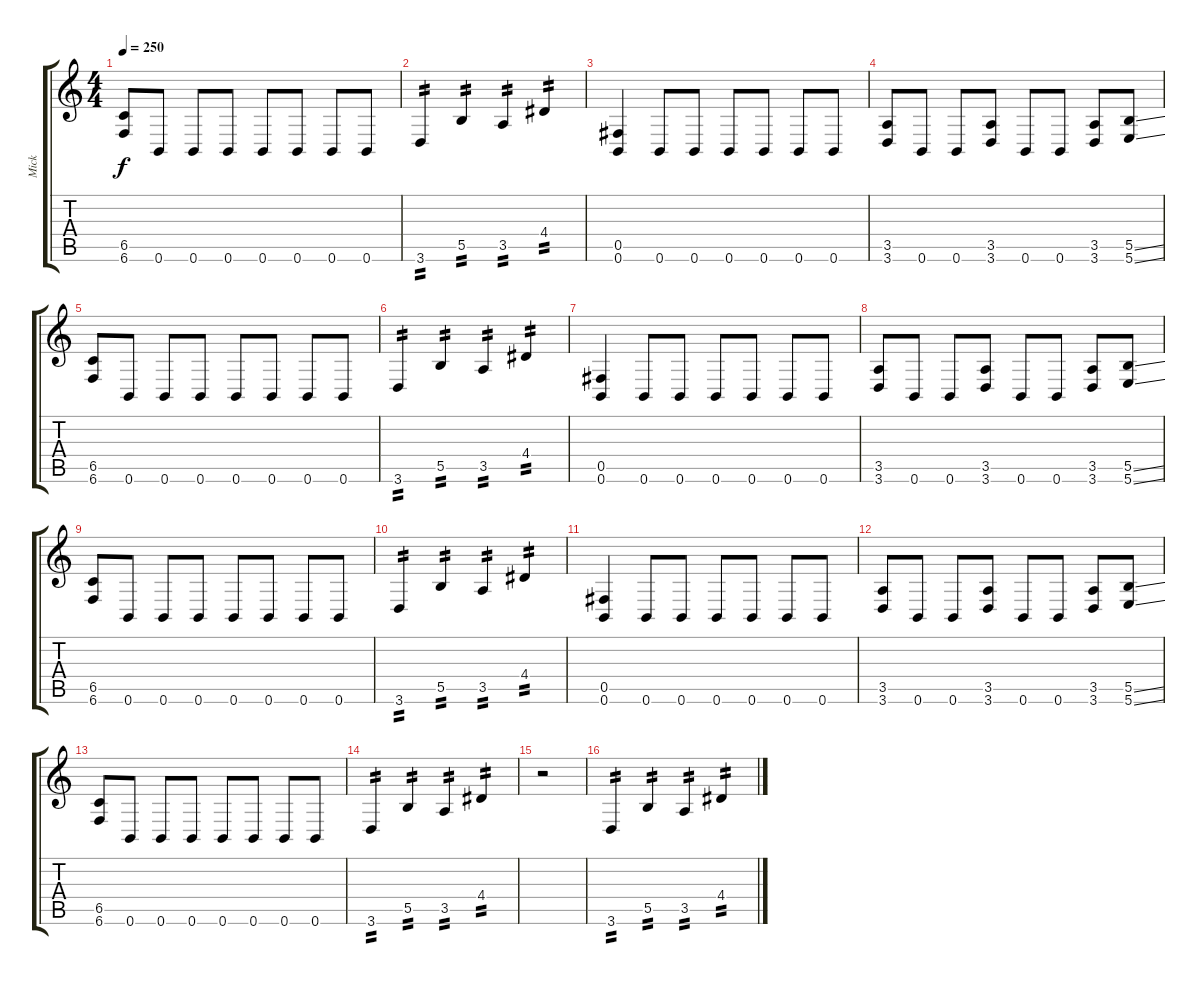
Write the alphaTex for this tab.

\track ("Mick" "Mick") {instrument distortionguitar}
\staff {score tabs}
\tuning (Db4 Ab3 E3 B2 Gb2 B1) {hide}
\ts (4 4)
\tempo 250
\clef g2
\ks c
(6.5 6.6).8{dy f} 0.6.8 0.6.8 0.6.8 0.6.8 0.6.8 0.6.8 0.6.8 |
3.6.4{tp 2} 5.5.4{tp 2} 3.5.4{tp 2} 4.4.4{tp 2} |
(0.5 0.6).4 0.6.8 0.6.8 0.6.8 0.6.8 0.6.8 0.6.8 |
(3.5 3.6).8 0.6.8 0.6.8 (3.5 3.6).8 0.6.8 0.6.8 (3.5 3.6).8 (5.5{ss} 5.6{ss}).8 |
(6.5 6.6).8 0.6.8 0.6.8 0.6.8 0.6.8 0.6.8 0.6.8 0.6.8 |
3.6.4{tp 2} 5.5.4{tp 2} 3.5.4{tp 2} 4.4.4{tp 2} |
(0.5 0.6).4 0.6.8 0.6.8 0.6.8 0.6.8 0.6.8 0.6.8 |
(3.5 3.6).8 0.6.8 0.6.8 (3.5 3.6).8 0.6.8 0.6.8 (3.5 3.6).8 (5.5{ss} 5.6{ss}).8 |
(6.5 6.6).8 0.6.8 0.6.8 0.6.8 0.6.8 0.6.8 0.6.8 0.6.8 |
3.6.4{tp 2} 5.5.4{tp 2} 3.5.4{tp 2} 4.4.4{tp 2} |
(0.5 0.6).4 0.6.8 0.6.8 0.6.8 0.6.8 0.6.8 0.6.8 |
(3.5 3.6).8 0.6.8 0.6.8 (3.5 3.6).8 0.6.8 0.6.8 (3.5 3.6).8 (5.5{ss} 5.6{ss}).8 |
(6.5 6.6).8 0.6.8 0.6.8 0.6.8 0.6.8 0.6.8 0.6.8 0.6.8 |
3.6.4{tp 2} 5.5.4{tp 2} 3.5.4{tp 2} 4.4.4{tp 2} |
r.2 |
3.6.4{tp 2} 5.5.4{tp 2} 3.5.4{tp 2} 4.4.4{tp 2}
